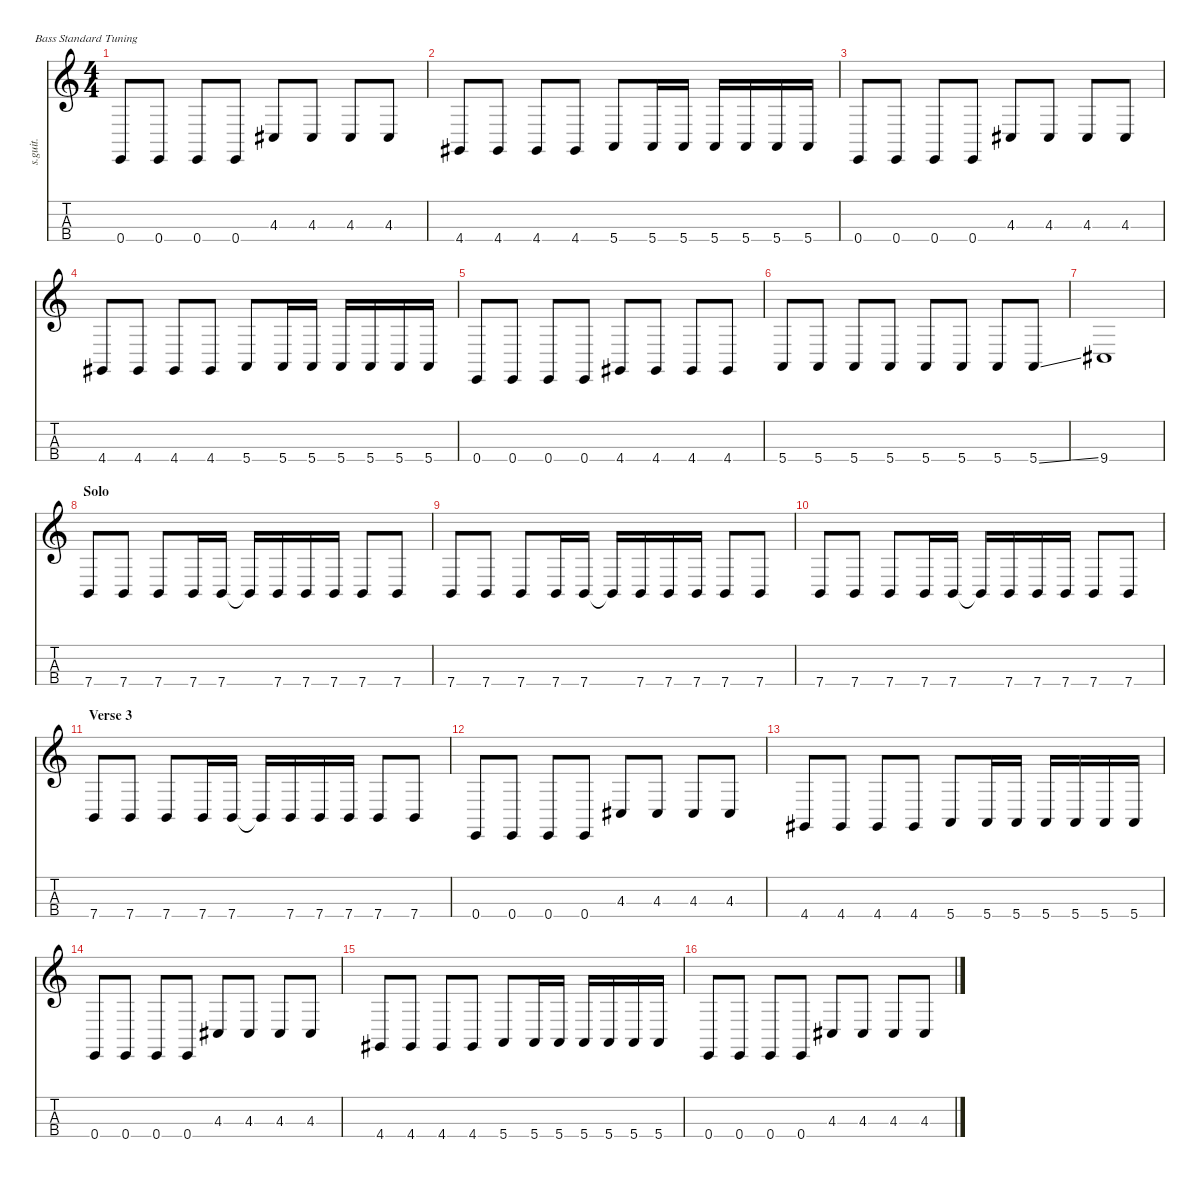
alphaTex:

\defaultSystemsLayout 4
\hideDynamics
\bracketExtendMode nobrackets
\track ("Kim Deal" "s.guit.") {instrument electricbasspick}
\staff {score tabs}
\tuning (G2 D2 A1 E1)
\ts (4 4)
\tempo (81 hide)
\clef g2
\ks c
0.4.8{lyrics (0 "") lyrics (1 "") lyrics (2 "") lyrics (3 "") lyrics (4 "") dy fff} 0.4.8{lyrics (0 "") lyrics (1 "") lyrics (2 "") lyrics (3 "") lyrics (4 "")} 0.4.8{lyrics (0 "") lyrics (1 "") lyrics (2 "") lyrics (3 "") lyrics (4 "")} 0.4.8{lyrics (0 "") lyrics (1 "") lyrics (2 "") lyrics (3 "") lyrics (4 "")} 4.3{acc #}.8{lyrics (0 "") lyrics (1 "") lyrics (2 "") lyrics (3 "") lyrics (4 "")} 4.3{acc #}.8{lyrics (0 "") lyrics (1 "") lyrics (2 "") lyrics (3 "") lyrics (4 "")} 4.3{acc #}.8{lyrics (0 "") lyrics (1 "") lyrics (2 "") lyrics (3 "") lyrics (4 "")} 4.3{acc #}.8{lyrics (0 "") lyrics (1 "") lyrics (2 "") lyrics (3 "") lyrics (4 "")} |
4.4{acc #}.8{lyrics (0 "") lyrics (1 "") lyrics (2 "") lyrics (3 "") lyrics (4 "")} 4.4{acc #}.8{lyrics (0 "") lyrics (1 "") lyrics (2 "") lyrics (3 "") lyrics (4 "")} 4.4{acc #}.8{lyrics (0 "") lyrics (1 "") lyrics (2 "") lyrics (3 "") lyrics (4 "")} 4.4{acc #}.8{lyrics (0 "") lyrics (1 "") lyrics (2 "") lyrics (3 "") lyrics (4 "")} 5.4.8{lyrics (0 "") lyrics (1 "") lyrics (2 "") lyrics (3 "") lyrics (4 "")} 5.4.16{lyrics (0 "") lyrics (1 "") lyrics (2 "") lyrics (3 "") lyrics (4 "")} 5.4.16{lyrics (0 "") lyrics (1 "") lyrics (2 "") lyrics (3 "") lyrics (4 "") dy f} 5.4.16{lyrics (0 "") lyrics (1 "") lyrics (2 "") lyrics (3 "") lyrics (4 "") dy fff} 5.4.16{lyrics (0 "") lyrics (1 "") lyrics (2 "") lyrics (3 "") lyrics (4 "") dy f} 5.4.16{lyrics (0 "") lyrics (1 "") lyrics (2 "") lyrics (3 "") lyrics (4 "") dy fff} 5.4.16{lyrics (0 "") lyrics (1 "") lyrics (2 "") lyrics (3 "") lyrics (4 "") dy f} |
0.4.8{lyrics (0 "") lyrics (1 "") lyrics (2 "") lyrics (3 "") lyrics (4 "") dy fff} 0.4.8{lyrics (0 "") lyrics (1 "") lyrics (2 "") lyrics (3 "") lyrics (4 "")} 0.4.8{lyrics (0 "") lyrics (1 "") lyrics (2 "") lyrics (3 "") lyrics (4 "")} 0.4.8{lyrics (0 "") lyrics (1 "") lyrics (2 "") lyrics (3 "") lyrics (4 "")} 4.3{acc #}.8{lyrics (0 "") lyrics (1 "") lyrics (2 "") lyrics (3 "") lyrics (4 "")} 4.3{acc #}.8{lyrics (0 "") lyrics (1 "") lyrics (2 "") lyrics (3 "") lyrics (4 "")} 4.3{acc #}.8{lyrics (0 "") lyrics (1 "") lyrics (2 "") lyrics (3 "") lyrics (4 "")} 4.3{acc #}.8{lyrics (0 "") lyrics (1 "") lyrics (2 "") lyrics (3 "") lyrics (4 "")} |
4.4{acc #}.8{lyrics (0 "") lyrics (1 "") lyrics (2 "") lyrics (3 "") lyrics (4 "")} 4.4{acc #}.8{lyrics (0 "") lyrics (1 "") lyrics (2 "") lyrics (3 "") lyrics (4 "")} 4.4{acc #}.8{lyrics (0 "") lyrics (1 "") lyrics (2 "") lyrics (3 "") lyrics (4 "")} 4.4{acc #}.8{lyrics (0 "") lyrics (1 "") lyrics (2 "") lyrics (3 "") lyrics (4 "")} 5.4.8{lyrics (0 "") lyrics (1 "") lyrics (2 "") lyrics (3 "") lyrics (4 "")} 5.4.16{lyrics (0 "") lyrics (1 "") lyrics (2 "") lyrics (3 "") lyrics (4 "")} 5.4.16{lyrics (0 "") lyrics (1 "") lyrics (2 "") lyrics (3 "") lyrics (4 "") dy f} 5.4.16{lyrics (0 "") lyrics (1 "") lyrics (2 "") lyrics (3 "") lyrics (4 "") dy fff} 5.4.16{lyrics (0 "") lyrics (1 "") lyrics (2 "") lyrics (3 "") lyrics (4 "") dy f} 5.4.16{lyrics (0 "") lyrics (1 "") lyrics (2 "") lyrics (3 "") lyrics (4 "") dy fff} 5.4.16{lyrics (0 "") lyrics (1 "") lyrics (2 "") lyrics (3 "") lyrics (4 "") dy f} |
0.4.8{lyrics (0 "") lyrics (1 "") lyrics (2 "") lyrics (3 "") lyrics (4 "") dy fff} 0.4.8{lyrics (0 "") lyrics (1 "") lyrics (2 "") lyrics (3 "") lyrics (4 "")} 0.4.8{lyrics (0 "") lyrics (1 "") lyrics (2 "") lyrics (3 "") lyrics (4 "")} 0.4.8{lyrics (0 "") lyrics (1 "") lyrics (2 "") lyrics (3 "") lyrics (4 "")} 4.4{acc #}.8{lyrics (0 "") lyrics (1 "") lyrics (2 "") lyrics (3 "") lyrics (4 "")} 4.4{acc #}.8{lyrics (0 "") lyrics (1 "") lyrics (2 "") lyrics (3 "") lyrics (4 "")} 4.4{acc #}.8{lyrics (0 "") lyrics (1 "") lyrics (2 "") lyrics (3 "") lyrics (4 "")} 4.4{acc #}.8{lyrics (0 "") lyrics (1 "") lyrics (2 "") lyrics (3 "") lyrics (4 "")} |
5.4.8{lyrics (0 "") lyrics (1 "") lyrics (2 "") lyrics (3 "") lyrics (4 "")} 5.4.8{lyrics (0 "") lyrics (1 "") lyrics (2 "") lyrics (3 "") lyrics (4 "")} 5.4.8{lyrics (0 "") lyrics (1 "") lyrics (2 "") lyrics (3 "") lyrics (4 "")} 5.4.8{lyrics (0 "") lyrics (1 "") lyrics (2 "") lyrics (3 "") lyrics (4 "")} 5.4.8{lyrics (0 "") lyrics (1 "") lyrics (2 "") lyrics (3 "") lyrics (4 "")} 5.4.8{lyrics (0 "") lyrics (1 "") lyrics (2 "") lyrics (3 "") lyrics (4 "")} 5.4.8{lyrics (0 "") lyrics (1 "") lyrics (2 "") lyrics (3 "") lyrics (4 "")} 5.4{ss}.8{lyrics (0 "") lyrics (1 "") lyrics (2 "") lyrics (3 "") lyrics (4 "")} |
9.4{acc #}.1{lyrics (0 "") lyrics (1 "") lyrics (2 "") lyrics (3 "") lyrics (4 "") dy f} |
\section ("" "Solo")
7.4.8{lyrics (0 "") lyrics (1 "") lyrics (2 "") lyrics (3 "") lyrics (4 "")} 7.4.8{lyrics (0 "") lyrics (1 "") lyrics (2 "") lyrics (3 "") lyrics (4 "")} 7.4.8{lyrics (0 "") lyrics (1 "") lyrics (2 "") lyrics (3 "") lyrics (4 "")} 7.4.16{lyrics (0 "") lyrics (1 "") lyrics (2 "") lyrics (3 "") lyrics (4 "")} 7.4.16{lyrics (0 "") lyrics (1 "") lyrics (2 "") lyrics (3 "") lyrics (4 "")} 7.4{t}.16{lyrics (0 "") lyrics (1 "") lyrics (2 "") lyrics (3 "") lyrics (4 "")} 7.4.16{lyrics (0 "") lyrics (1 "") lyrics (2 "") lyrics (3 "") lyrics (4 "")} 7.4.16{lyrics (0 "") lyrics (1 "") lyrics (2 "") lyrics (3 "") lyrics (4 "")} 7.4.16{lyrics (0 "") lyrics (1 "") lyrics (2 "") lyrics (3 "") lyrics (4 "")} 7.4.8{lyrics (0 "") lyrics (1 "") lyrics (2 "") lyrics (3 "") lyrics (4 "")} 7.4.8{lyrics (0 "") lyrics (1 "") lyrics (2 "") lyrics (3 "") lyrics (4 "")} |
7.4.8{lyrics (0 "") lyrics (1 "") lyrics (2 "") lyrics (3 "") lyrics (4 "")} 7.4.8{lyrics (0 "") lyrics (1 "") lyrics (2 "") lyrics (3 "") lyrics (4 "")} 7.4.8{lyrics (0 "") lyrics (1 "") lyrics (2 "") lyrics (3 "") lyrics (4 "")} 7.4.16{lyrics (0 "") lyrics (1 "") lyrics (2 "") lyrics (3 "") lyrics (4 "")} 7.4.16{lyrics (0 "") lyrics (1 "") lyrics (2 "") lyrics (3 "") lyrics (4 "")} 7.4{t}.16{lyrics (0 "") lyrics (1 "") lyrics (2 "") lyrics (3 "") lyrics (4 "")} 7.4.16{lyrics (0 "") lyrics (1 "") lyrics (2 "") lyrics (3 "") lyrics (4 "")} 7.4.16{lyrics (0 "") lyrics (1 "") lyrics (2 "") lyrics (3 "") lyrics (4 "")} 7.4.16{lyrics (0 "") lyrics (1 "") lyrics (2 "") lyrics (3 "") lyrics (4 "")} 7.4.8{lyrics (0 "") lyrics (1 "") lyrics (2 "") lyrics (3 "") lyrics (4 "")} 7.4.8{lyrics (0 "") lyrics (1 "") lyrics (2 "") lyrics (3 "") lyrics (4 "")} |
7.4.8{lyrics (0 "") lyrics (1 "") lyrics (2 "") lyrics (3 "") lyrics (4 "")} 7.4.8{lyrics (0 "") lyrics (1 "") lyrics (2 "") lyrics (3 "") lyrics (4 "")} 7.4.8{lyrics (0 "") lyrics (1 "") lyrics (2 "") lyrics (3 "") lyrics (4 "")} 7.4.16{lyrics (0 "") lyrics (1 "") lyrics (2 "") lyrics (3 "") lyrics (4 "")} 7.4.16{lyrics (0 "") lyrics (1 "") lyrics (2 "") lyrics (3 "") lyrics (4 "")} 7.4{t}.16{lyrics (0 "") lyrics (1 "") lyrics (2 "") lyrics (3 "") lyrics (4 "")} 7.4.16{lyrics (0 "") lyrics (1 "") lyrics (2 "") lyrics (3 "") lyrics (4 "")} 7.4.16{lyrics (0 "") lyrics (1 "") lyrics (2 "") lyrics (3 "") lyrics (4 "")} 7.4.16{lyrics (0 "") lyrics (1 "") lyrics (2 "") lyrics (3 "") lyrics (4 "")} 7.4.8{lyrics (0 "") lyrics (1 "") lyrics (2 "") lyrics (3 "") lyrics (4 "")} 7.4.8{lyrics (0 "") lyrics (1 "") lyrics (2 "") lyrics (3 "") lyrics (4 "")} |
\section ("" "Verse 3")
7.4.8{lyrics (0 "") lyrics (1 "") lyrics (2 "") lyrics (3 "") lyrics (4 "")} 7.4.8{lyrics (0 "") lyrics (1 "") lyrics (2 "") lyrics (3 "") lyrics (4 "")} 7.4.8{lyrics (0 "") lyrics (1 "") lyrics (2 "") lyrics (3 "") lyrics (4 "")} 7.4.16{lyrics (0 "") lyrics (1 "") lyrics (2 "") lyrics (3 "") lyrics (4 "")} 7.4.16{lyrics (0 "") lyrics (1 "") lyrics (2 "") lyrics (3 "") lyrics (4 "")} 7.4{t}.16{lyrics (0 "") lyrics (1 "") lyrics (2 "") lyrics (3 "") lyrics (4 "")} 7.4.16{lyrics (0 "") lyrics (1 "") lyrics (2 "") lyrics (3 "") lyrics (4 "")} 7.4.16{lyrics (0 "") lyrics (1 "") lyrics (2 "") lyrics (3 "") lyrics (4 "")} 7.4.16{lyrics (0 "") lyrics (1 "") lyrics (2 "") lyrics (3 "") lyrics (4 "")} 7.4.8{lyrics (0 "") lyrics (1 "") lyrics (2 "") lyrics (3 "") lyrics (4 "")} 7.4.8{lyrics (0 "") lyrics (1 "") lyrics (2 "") lyrics (3 "") lyrics (4 "")} |
0.4.8{lyrics (0 "") lyrics (1 "") lyrics (2 "") lyrics (3 "") lyrics (4 "") dy fff} 0.4.8{lyrics (0 "") lyrics (1 "") lyrics (2 "") lyrics (3 "") lyrics (4 "")} 0.4.8{lyrics (0 "") lyrics (1 "") lyrics (2 "") lyrics (3 "") lyrics (4 "")} 0.4.8{lyrics (0 "") lyrics (1 "") lyrics (2 "") lyrics (3 "") lyrics (4 "")} 4.3{acc #}.8{lyrics (0 "") lyrics (1 "") lyrics (2 "") lyrics (3 "") lyrics (4 "")} 4.3{acc #}.8{lyrics (0 "") lyrics (1 "") lyrics (2 "") lyrics (3 "") lyrics (4 "")} 4.3{acc #}.8{lyrics (0 "") lyrics (1 "") lyrics (2 "") lyrics (3 "") lyrics (4 "")} 4.3{acc #}.8{lyrics (0 "") lyrics (1 "") lyrics (2 "") lyrics (3 "") lyrics (4 "")} |
4.4{acc #}.8{lyrics (0 "") lyrics (1 "") lyrics (2 "") lyrics (3 "") lyrics (4 "")} 4.4{acc #}.8{lyrics (0 "") lyrics (1 "") lyrics (2 "") lyrics (3 "") lyrics (4 "")} 4.4{acc #}.8{lyrics (0 "") lyrics (1 "") lyrics (2 "") lyrics (3 "") lyrics (4 "")} 4.4{acc #}.8{lyrics (0 "") lyrics (1 "") lyrics (2 "") lyrics (3 "") lyrics (4 "")} 5.4.8{lyrics (0 "") lyrics (1 "") lyrics (2 "") lyrics (3 "") lyrics (4 "")} 5.4.16{lyrics (0 "") lyrics (1 "") lyrics (2 "") lyrics (3 "") lyrics (4 "")} 5.4.16{lyrics (0 "") lyrics (1 "") lyrics (2 "") lyrics (3 "") lyrics (4 "") dy f} 5.4.16{lyrics (0 "") lyrics (1 "") lyrics (2 "") lyrics (3 "") lyrics (4 "") dy fff} 5.4.16{lyrics (0 "") lyrics (1 "") lyrics (2 "") lyrics (3 "") lyrics (4 "") dy f} 5.4.16{lyrics (0 "") lyrics (1 "") lyrics (2 "") lyrics (3 "") lyrics (4 "") dy fff} 5.4.16{lyrics (0 "") lyrics (1 "") lyrics (2 "") lyrics (3 "") lyrics (4 "") dy f} |
0.4.8{lyrics (0 "") lyrics (1 "") lyrics (2 "") lyrics (3 "") lyrics (4 "") dy fff} 0.4.8{lyrics (0 "") lyrics (1 "") lyrics (2 "") lyrics (3 "") lyrics (4 "")} 0.4.8{lyrics (0 "") lyrics (1 "") lyrics (2 "") lyrics (3 "") lyrics (4 "")} 0.4.8{lyrics (0 "") lyrics (1 "") lyrics (2 "") lyrics (3 "") lyrics (4 "")} 4.3{acc #}.8{lyrics (0 "") lyrics (1 "") lyrics (2 "") lyrics (3 "") lyrics (4 "")} 4.3{acc #}.8{lyrics (0 "") lyrics (1 "") lyrics (2 "") lyrics (3 "") lyrics (4 "")} 4.3{acc #}.8{lyrics (0 "") lyrics (1 "") lyrics (2 "") lyrics (3 "") lyrics (4 "")} 4.3{acc #}.8{lyrics (0 "") lyrics (1 "") lyrics (2 "") lyrics (3 "") lyrics (4 "")} |
4.4{acc #}.8{lyrics (0 "") lyrics (1 "") lyrics (2 "") lyrics (3 "") lyrics (4 "")} 4.4{acc #}.8{lyrics (0 "") lyrics (1 "") lyrics (2 "") lyrics (3 "") lyrics (4 "")} 4.4{acc #}.8{lyrics (0 "") lyrics (1 "") lyrics (2 "") lyrics (3 "") lyrics (4 "")} 4.4{acc #}.8{lyrics (0 "") lyrics (1 "") lyrics (2 "") lyrics (3 "") lyrics (4 "")} 5.4.8{lyrics (0 "") lyrics (1 "") lyrics (2 "") lyrics (3 "") lyrics (4 "")} 5.4.16{lyrics (0 "") lyrics (1 "") lyrics (2 "") lyrics (3 "") lyrics (4 "")} 5.4.16{lyrics (0 "") lyrics (1 "") lyrics (2 "") lyrics (3 "") lyrics (4 "") dy f} 5.4.16{lyrics (0 "") lyrics (1 "") lyrics (2 "") lyrics (3 "") lyrics (4 "") dy fff} 5.4.16{lyrics (0 "") lyrics (1 "") lyrics (2 "") lyrics (3 "") lyrics (4 "") dy f} 5.4.16{lyrics (0 "") lyrics (1 "") lyrics (2 "") lyrics (3 "") lyrics (4 "") dy fff} 5.4.16{lyrics (0 "") lyrics (1 "") lyrics (2 "") lyrics (3 "") lyrics (4 "") dy f} |
0.4.8{lyrics (0 "") lyrics (1 "") lyrics (2 "") lyrics (3 "") lyrics (4 "") dy fff} 0.4.8{lyrics (0 "") lyrics (1 "") lyrics (2 "") lyrics (3 "") lyrics (4 "")} 0.4.8{lyrics (0 "") lyrics (1 "") lyrics (2 "") lyrics (3 "") lyrics (4 "")} 0.4.8{lyrics (0 "") lyrics (1 "") lyrics (2 "") lyrics (3 "") lyrics (4 "")} 4.3{acc #}.8{lyrics (0 "") lyrics (1 "") lyrics (2 "") lyrics (3 "") lyrics (4 "")} 4.3{acc #}.8{lyrics (0 "") lyrics (1 "") lyrics (2 "") lyrics (3 "") lyrics (4 "")} 4.3{acc #}.8{lyrics (0 "") lyrics (1 "") lyrics (2 "") lyrics (3 "") lyrics (4 "")} 4.3{acc #}.8{lyrics (0 "") lyrics (1 "") lyrics (2 "") lyrics (3 "") lyrics (4 "")}
